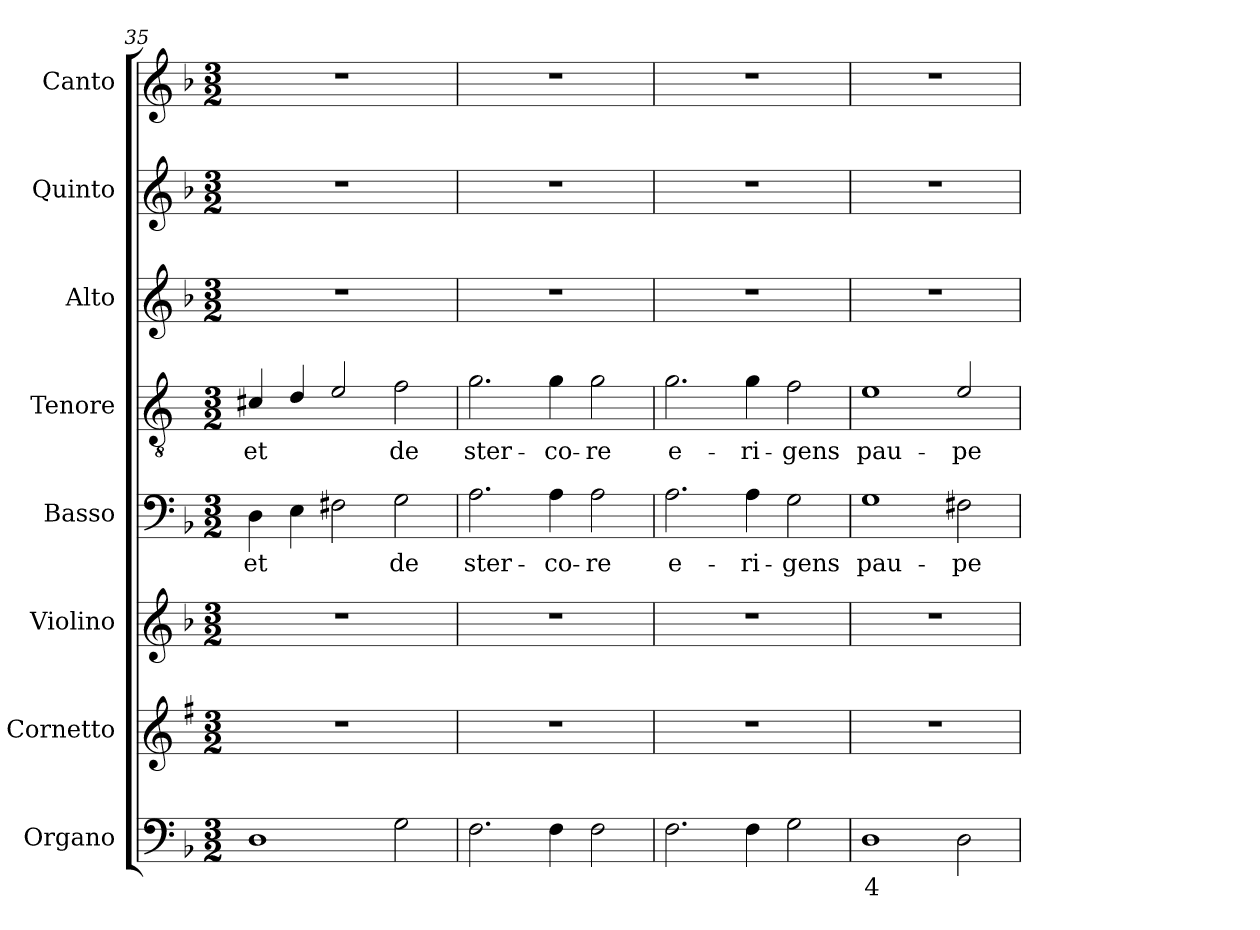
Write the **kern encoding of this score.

**kern	**text	**kern	**kern	**kern	**text	**kern	**text	**kern	**kern	**kern
*part8	*part8	*part7	*part6	*part5	*part5	*part4	*part4	*part3	*part2	*part1
*staff8	*staff8	*staff7	*staff6	*staff5	*staff5	*staff4	*staff4	*staff3	*staff2	*staff1
*I"Organo	*	*I"Cornetto	*I"Violino	*I"Basso	*	*I"Tenore	*	*I"Alto	*I"Quinto	*I"Canto
*I'Or	*	*I'Cto.	*I'Vln.	*I'B	*	*I'T	*	*I'A	*	*I'C
*clefF4	*	*clefG2	*clefG2	*clefF4	*	*clefGv2	*	*clefG2	*clefG2	*clefG2
*	*	*ITrd1c2	*	*	*	*ITrd4c7	*	*	*	*
*k[b-]	*	*k[b-]	*k[b-]	*k[b-]	*	*k[b-]	*	*k[b-]	*k[b-]	*k[b-]
*F:	*	*F:	*F:	*F:	*	*F:	*	*F:	*F:	*F:
*M3/2	*	*M3/2	*M3/2	*M3/2	*	*M3/2	*	*M3/2	*M3/2	*M3/2
=35	=35	=35	=35	=35	=35	=35	=35	=35	=35	=35
!	!	!	!	!	!LO:LY:b	!	!LO:LY:b	!	!	!
1D	.	1.r	1.r	4D\	et	4F#X/	et	1.r	1.r	1.r
.	.	.	.	4E\	.	4G/	.	.	.	.
.	.	.	.	2F#X\	.	2A/	.	.	.	.
!	!	!	!	!	!LO:LY:b	!	!LO:LY:b	!	!	!
2G\	.	.	.	2G\	de	2B-\	de	.	.	.
=36	=36	=36	=36	=36	=36	=36	=36	=36	=36	=36
!	!	!	!	!	!LO:LY:b	!	!LO:LY:b	!	!	!
2.F\	.	1.r	1.r	2.A\	ster-	2.c\	ster-	1.r	1.r	1.r
!	!	!	!	!	!LO:LY:b	!	!LO:LY:b	!	!	!
4F\	.	.	.	4A\	-co-	4c\	-co-	.	.	.
!	!	!	!	!	!LO:LY:b	!	!LO:LY:b	!	!	!
2F\	.	.	.	2A\	-re	2c\	-re	.	.	.
=37	=37	=37	=37	=37	=37	=37	=37	=37	=37	=37
!	!	!	!	!	!LO:LY:b	!	!LO:LY:b	!	!	!
2.F\	.	1.r	1.r	2.A\	e-	2.c\	e-	1.r	1.r	1.r
!	!	!	!	!	!LO:LY:b	!	!LO:LY:b	!	!	!
4F\	.	.	.	4A\	-ri-	4c\	-ri-	.	.	.
!	!	!	!	!	!LO:LY:b	!	!LO:LY:b	!	!	!
2G\	.	.	.	2G\	-gens	2B-\	-gens	.	.	.
=38	=38	=38	=38	=38	=38	=38	=38	=38	=38	=38
!	!LO:LY:b	!	!	!	!LO:LY:b	!	!LO:LY:b	!	!	!
1D	4	1.r	1.r	1G	pau-	1A	pau-	1.r	1.r	1.r
!	!	!	!	!	!LO:LY:b	!	!LO:LY:b	!	!	!
2D\	.	.	.	2F#X\	-pe-	2A/	-pe-	.	.	.
=	=	=	=	=	=	=	=	=	=	=
*-	*-	*-	*-	*-	*-	*-	*-	*-	*-	*-
